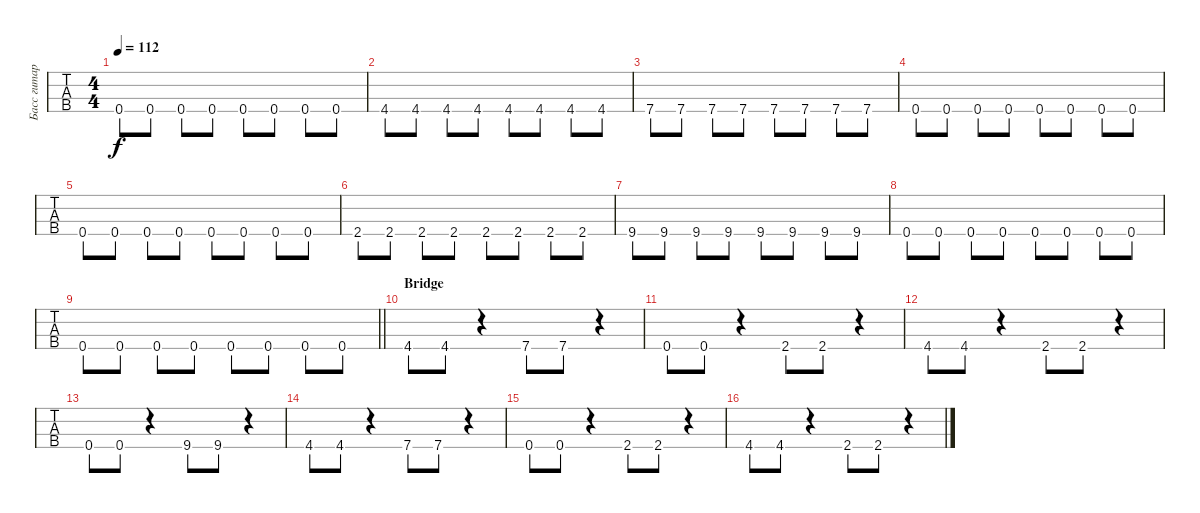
\track ("Басс гитара" "Басс гитар") {instrument electricbassfinger}
\staff {tabs}
\tuning (G2 D2 A1 D1) {hide}
\ts (4 4)
\tempo 112
\clef f4
\ks c
0.4.8{dy f} 0.4.8 0.4.8 0.4.8 0.4.8 0.4.8 0.4.8 0.4.8 |
4.4.8 4.4.8 4.4.8 4.4.8 4.4.8 4.4.8 4.4.8 4.4.8 |
7.4.8 7.4.8 7.4.8 7.4.8 7.4.8 7.4.8 7.4.8 7.4.8 |
0.4.8 0.4.8 0.4.8 0.4.8 0.4.8 0.4.8 0.4.8 0.4.8 |
0.4.8 0.4.8 0.4.8 0.4.8 0.4.8 0.4.8 0.4.8 0.4.8 |
2.4.8 2.4.8 2.4.8 2.4.8 2.4.8 2.4.8 2.4.8 2.4.8 |
9.4.8 9.4.8 9.4.8 9.4.8 9.4.8 9.4.8 9.4.8 9.4.8 |
0.4.8 0.4.8 0.4.8 0.4.8 0.4.8 0.4.8 0.4.8 0.4.8 |
\barLineRight lightlight
0.4.8 0.4.8 0.4.8 0.4.8 0.4.8 0.4.8 0.4.8 0.4.8 |
\section ("" "Bridge")
4.4.8 4.4.8 r.4 7.4.8 7.4.8 r.4 |
0.4.8 0.4.8 r.4 2.4.8 2.4.8 r.4 |
4.4.8 4.4.8 r.4 2.4.8 2.4.8 r.4 |
0.4.8 0.4.8 r.4 9.4.8 9.4.8 r.4 |
4.4.8 4.4.8 r.4 7.4.8 7.4.8 r.4 |
0.4.8 0.4.8 r.4 2.4.8 2.4.8 r.4 |
4.4.8 4.4.8 r.4 2.4.8 2.4.8 r.4
